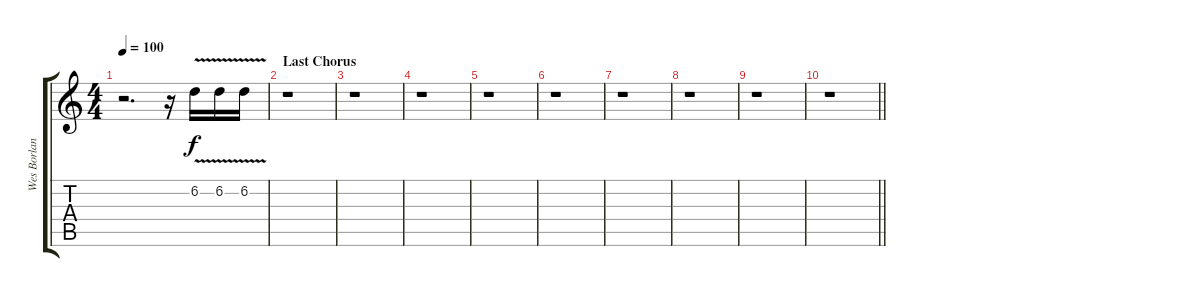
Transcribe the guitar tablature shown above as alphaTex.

\track ("Wes Borland - Delay" "Wes Borlan") {instrument overdrivenguitar}
\staff {score tabs}
\tuning (Db4 Ab3 E3 B2 Gb2 B1) {hide}
\ts (4 4)
\tempo 100
\clef g2
\ks c
r.2{d dy f} r.16 6.2{v}.16 6.2{v}.16 6.2{v}.16 |
\section ("" "Last Chorus")
r.1 |
r.1 |
r.1 |
r.1 |
r.1 |
r.1 |
r.1 |
r.1 |
\barLineRight lightlight
r.1
